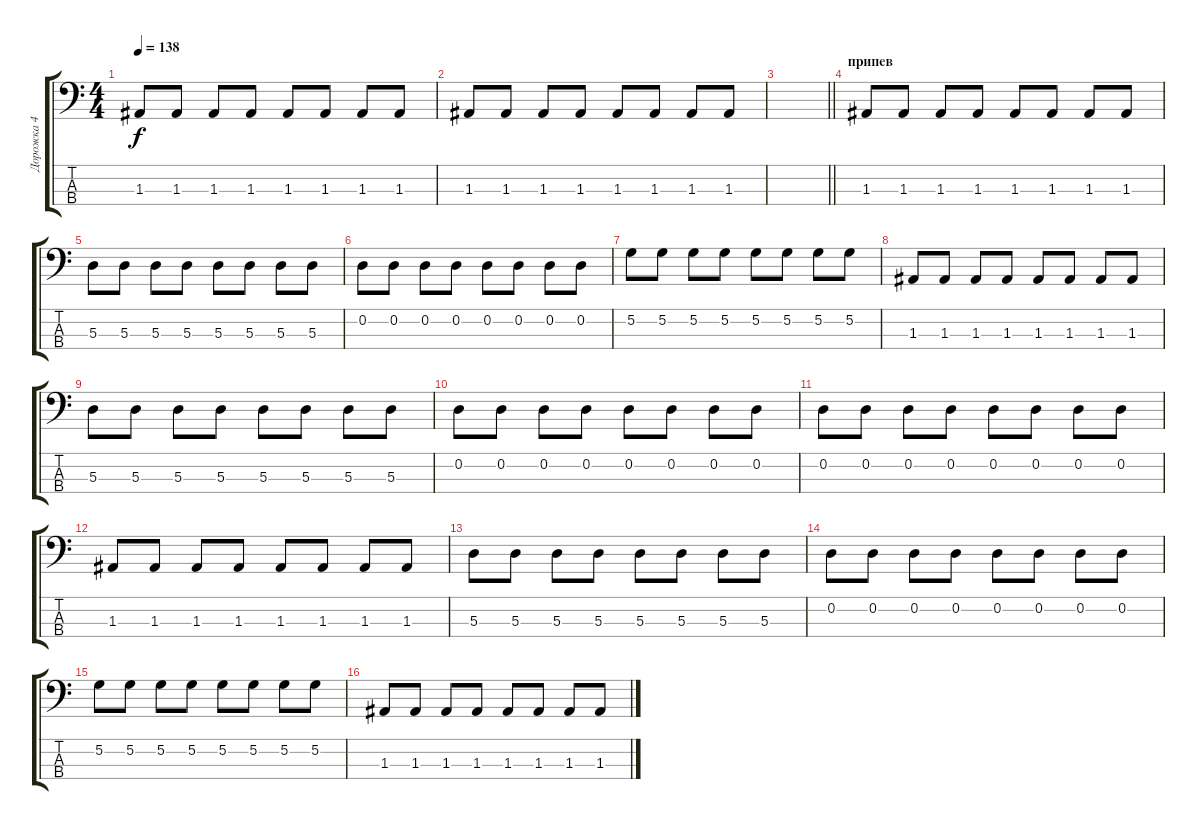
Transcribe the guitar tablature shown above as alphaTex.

\track ("Дорожка 4" "Дорожка 4") {instrument electricbassfinger}
\staff {score tabs}
\tuning (G2 D2 A1 E1) {hide}
\ts (4 4)
\tempo 138
\clef f4
\ks c
1.3.8{dy f} 1.3.8 1.3.8 1.3.8 1.3.8 1.3.8 1.3.8 1.3.8 |
1.3.8 1.3.8 1.3.8 1.3.8 1.3.8 1.3.8 1.3.8 1.3.8 |
\barLineRight lightlight
|
\section ("" "припев")
1.3.8 1.3.8 1.3.8 1.3.8 1.3.8 1.3.8 1.3.8 1.3.8 |
5.3.8 5.3.8 5.3.8 5.3.8 5.3.8 5.3.8 5.3.8 5.3.8 |
0.2.8 0.2.8 0.2.8 0.2.8 0.2.8 0.2.8 0.2.8 0.2.8 |
5.2.8 5.2.8 5.2.8 5.2.8 5.2.8 5.2.8 5.2.8 5.2.8 |
1.3.8 1.3.8 1.3.8 1.3.8 1.3.8 1.3.8 1.3.8 1.3.8 |
5.3.8 5.3.8 5.3.8 5.3.8 5.3.8 5.3.8 5.3.8 5.3.8 |
0.2.8 0.2.8 0.2.8 0.2.8 0.2.8 0.2.8 0.2.8 0.2.8 |
0.2.8 0.2.8 0.2.8 0.2.8 0.2.8 0.2.8 0.2.8 0.2.8 |
1.3.8 1.3.8 1.3.8 1.3.8 1.3.8 1.3.8 1.3.8 1.3.8 |
5.3.8 5.3.8 5.3.8 5.3.8 5.3.8 5.3.8 5.3.8 5.3.8 |
0.2.8 0.2.8 0.2.8 0.2.8 0.2.8 0.2.8 0.2.8 0.2.8 |
5.2.8 5.2.8 5.2.8 5.2.8 5.2.8 5.2.8 5.2.8 5.2.8 |
1.3.8 1.3.8 1.3.8 1.3.8 1.3.8 1.3.8 1.3.8 1.3.8
